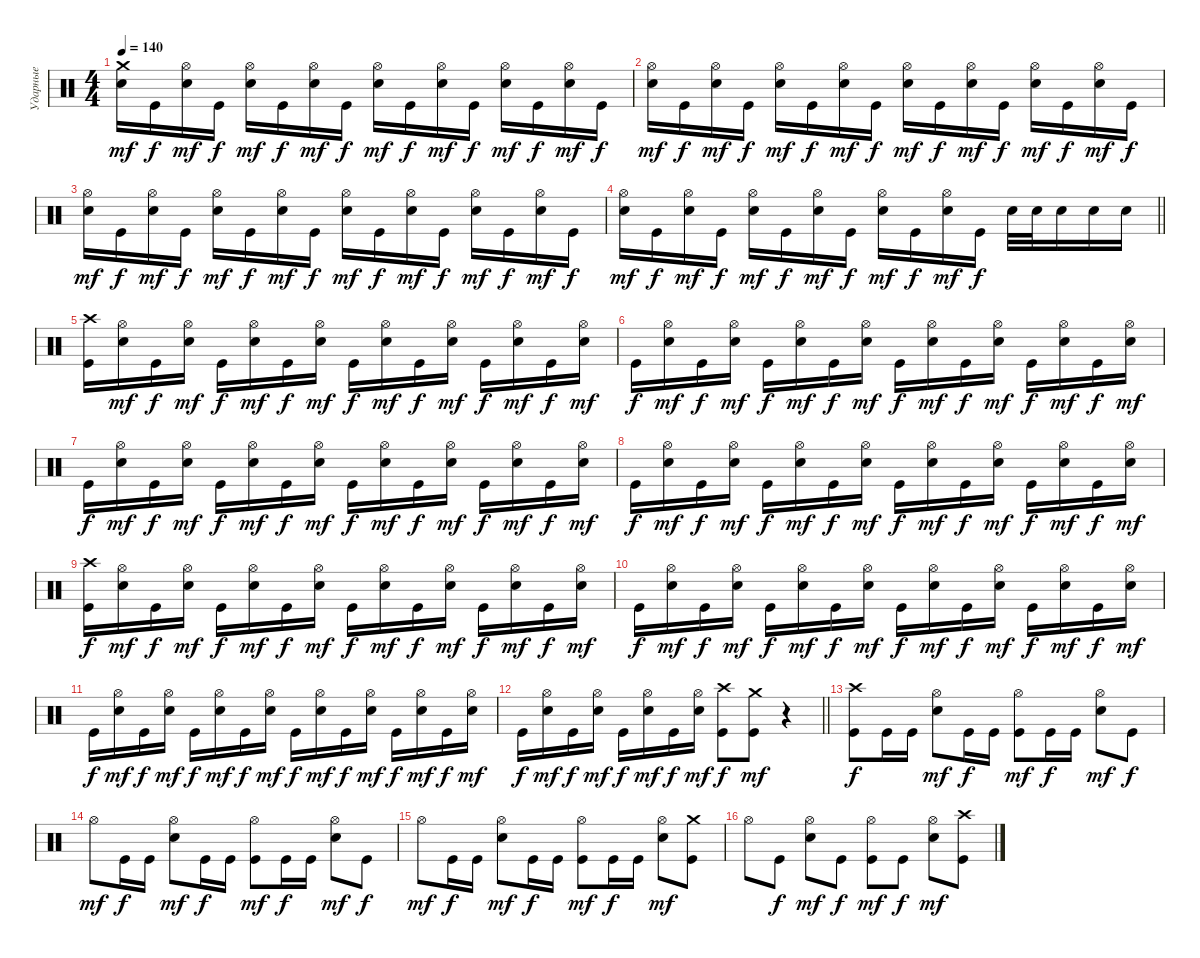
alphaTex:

\track ("Ударные" "Ударные") {instrument percussion}
\staff {score}
\articulation defaults
\ts (4 4)
\tempo 140
\clef neutral
\ks c
("Electric Snare (hit)" "Crash medium (hit)").16{dy mf} "Kick (hit)".16{dy f} ("Electric Snare (hit)" "Hi-Hat (open)").16{dy mf} "Kick (hit)".16{dy f} ("Electric Snare (hit)" "Hi-Hat (open)").16{dy mf} "Kick (hit)".16{dy f} ("Electric Snare (hit)" "Hi-Hat (open)").16{dy mf} "Kick (hit)".16{dy f} ("Electric Snare (hit)" "Hi-Hat (open)").16{dy mf} "Kick (hit)".16{dy f} ("Electric Snare (hit)" "Hi-Hat (open)").16{dy mf} "Kick (hit)".16{dy f} ("Electric Snare (hit)" "Hi-Hat (open)").16{dy mf} "Kick (hit)".16{dy f} ("Electric Snare (hit)" "Hi-Hat (open)").16{dy mf} "Kick (hit)".16{dy f} |
("Electric Snare (hit)" "Hi-Hat (open)").16{dy mf} "Kick (hit)".16{dy f} ("Electric Snare (hit)" "Hi-Hat (open)").16{dy mf} "Kick (hit)".16{dy f} ("Electric Snare (hit)" "Hi-Hat (open)").16{dy mf} "Kick (hit)".16{dy f} ("Electric Snare (hit)" "Hi-Hat (open)").16{dy mf} "Kick (hit)".16{dy f} ("Electric Snare (hit)" "Hi-Hat (open)").16{dy mf} "Kick (hit)".16{dy f} ("Electric Snare (hit)" "Hi-Hat (open)").16{dy mf} "Kick (hit)".16{dy f} ("Electric Snare (hit)" "Hi-Hat (open)").16{dy mf} "Kick (hit)".16{dy f} ("Electric Snare (hit)" "Hi-Hat (open)").16{dy mf} "Kick (hit)".16{dy f} |
("Electric Snare (hit)" "Hi-Hat (open)").16{dy mf} "Kick (hit)".16{dy f} ("Electric Snare (hit)" "Hi-Hat (open)").16{dy mf} "Kick (hit)".16{dy f} ("Electric Snare (hit)" "Hi-Hat (open)").16{dy mf} "Kick (hit)".16{dy f} ("Electric Snare (hit)" "Hi-Hat (open)").16{dy mf} "Kick (hit)".16{dy f} ("Electric Snare (hit)" "Hi-Hat (open)").16{dy mf} "Kick (hit)".16{dy f} ("Electric Snare (hit)" "Hi-Hat (open)").16{dy mf} "Kick (hit)".16{dy f} ("Electric Snare (hit)" "Hi-Hat (open)").16{dy mf} "Kick (hit)".16{dy f} ("Electric Snare (hit)" "Hi-Hat (open)").16{dy mf} "Kick (hit)".16{dy f} |
\barLineRight lightlight
("Electric Snare (hit)" "Hi-Hat (open)").16{dy mf} "Kick (hit)".16{dy f} ("Electric Snare (hit)" "Hi-Hat (open)").16{dy mf} "Kick (hit)".16{dy f} ("Electric Snare (hit)" "Hi-Hat (open)").16{dy mf} "Kick (hit)".16{dy f} ("Electric Snare (hit)" "Hi-Hat (open)").16{dy mf} "Kick (hit)".16{dy f} ("Electric Snare (hit)" "Hi-Hat (open)").16{dy mf} "Kick (hit)".16{dy f} ("Electric Snare (hit)" "Hi-Hat (open)").16{dy mf} "Kick (hit)".16{dy f} "Electric Snare (hit)".32 "Electric Snare (hit)".32 "Electric Snare (hit)".16 "Electric Snare (hit)".16 "Electric Snare (hit)".16 |
\section ("" "")
("Kick (hit)" "Crash high (hit)").16 ("Electric Snare (hit)" "Hi-Hat (open)").16{dy mf} "Kick (hit)".16{dy f} ("Electric Snare (hit)" "Hi-Hat (open)").16{dy mf} "Kick (hit)".16{dy f} ("Electric Snare (hit)" "Hi-Hat (open)").16{dy mf} "Kick (hit)".16{dy f} ("Electric Snare (hit)" "Hi-Hat (open)").16{dy mf} "Kick (hit)".16{dy f} ("Electric Snare (hit)" "Hi-Hat (open)").16{dy mf} "Kick (hit)".16{dy f} ("Electric Snare (hit)" "Hi-Hat (open)").16{dy mf} "Kick (hit)".16{dy f} ("Electric Snare (hit)" "Hi-Hat (open)").16{dy mf} "Kick (hit)".16{dy f} ("Electric Snare (hit)" "Hi-Hat (open)").16{dy mf} |
"Kick (hit)".16{dy f} ("Electric Snare (hit)" "Hi-Hat (open)").16{dy mf} "Kick (hit)".16{dy f} ("Electric Snare (hit)" "Hi-Hat (open)").16{dy mf} "Kick (hit)".16{dy f} ("Electric Snare (hit)" "Hi-Hat (open)").16{dy mf} "Kick (hit)".16{dy f} ("Electric Snare (hit)" "Hi-Hat (open)").16{dy mf} "Kick (hit)".16{dy f} ("Electric Snare (hit)" "Hi-Hat (open)").16{dy mf} "Kick (hit)".16{dy f} ("Electric Snare (hit)" "Hi-Hat (open)").16{dy mf} "Kick (hit)".16{dy f} ("Electric Snare (hit)" "Hi-Hat (open)").16{dy mf} "Kick (hit)".16{dy f} ("Electric Snare (hit)" "Hi-Hat (open)").16{dy mf} |
"Kick (hit)".16{dy f} ("Electric Snare (hit)" "Hi-Hat (open)").16{dy mf} "Kick (hit)".16{dy f} ("Electric Snare (hit)" "Hi-Hat (open)").16{dy mf} "Kick (hit)".16{dy f} ("Electric Snare (hit)" "Hi-Hat (open)").16{dy mf} "Kick (hit)".16{dy f} ("Electric Snare (hit)" "Hi-Hat (open)").16{dy mf} "Kick (hit)".16{dy f} ("Electric Snare (hit)" "Hi-Hat (open)").16{dy mf} "Kick (hit)".16{dy f} ("Electric Snare (hit)" "Hi-Hat (open)").16{dy mf} "Kick (hit)".16{dy f} ("Electric Snare (hit)" "Hi-Hat (open)").16{dy mf} "Kick (hit)".16{dy f} ("Electric Snare (hit)" "Hi-Hat (open)").16{dy mf} |
"Kick (hit)".16{dy f} ("Electric Snare (hit)" "Hi-Hat (open)").16{dy mf} "Kick (hit)".16{dy f} ("Electric Snare (hit)" "Hi-Hat (open)").16{dy mf} "Kick (hit)".16{dy f} ("Electric Snare (hit)" "Hi-Hat (open)").16{dy mf} "Kick (hit)".16{dy f} ("Electric Snare (hit)" "Hi-Hat (open)").16{dy mf} "Kick (hit)".16{dy f} ("Electric Snare (hit)" "Hi-Hat (open)").16{dy mf} "Kick (hit)".16{dy f} ("Electric Snare (hit)" "Hi-Hat (open)").16{dy mf} "Kick (hit)".16{dy f} ("Electric Snare (hit)" "Hi-Hat (open)").16{dy mf} "Kick (hit)".16{dy f} ("Electric Snare (hit)" "Hi-Hat (open)").16{dy mf} |
("Kick (hit)" "Crash high (hit)").16{dy f} ("Electric Snare (hit)" "Hi-Hat (open)").16{dy mf} "Kick (hit)".16{dy f} ("Electric Snare (hit)" "Hi-Hat (open)").16{dy mf} "Kick (hit)".16{dy f} ("Electric Snare (hit)" "Hi-Hat (open)").16{dy mf} "Kick (hit)".16{dy f} ("Electric Snare (hit)" "Hi-Hat (open)").16{dy mf} "Kick (hit)".16{dy f} ("Electric Snare (hit)" "Hi-Hat (open)").16{dy mf} "Kick (hit)".16{dy f} ("Electric Snare (hit)" "Hi-Hat (open)").16{dy mf} "Kick (hit)".16{dy f} ("Electric Snare (hit)" "Hi-Hat (open)").16{dy mf} "Kick (hit)".16{dy f} ("Electric Snare (hit)" "Hi-Hat (open)").16{dy mf} |
"Kick (hit)".16{dy f} ("Electric Snare (hit)" "Hi-Hat (open)").16{dy mf} "Kick (hit)".16{dy f} ("Electric Snare (hit)" "Hi-Hat (open)").16{dy mf} "Kick (hit)".16{dy f} ("Electric Snare (hit)" "Hi-Hat (open)").16{dy mf} "Kick (hit)".16{dy f} ("Electric Snare (hit)" "Hi-Hat (open)").16{dy mf} "Kick (hit)".16{dy f} ("Electric Snare (hit)" "Hi-Hat (open)").16{dy mf} "Kick (hit)".16{dy f} ("Electric Snare (hit)" "Hi-Hat (open)").16{dy mf} "Kick (hit)".16{dy f} ("Electric Snare (hit)" "Hi-Hat (open)").16{dy mf} "Kick (hit)".16{dy f} ("Electric Snare (hit)" "Hi-Hat (open)").16{dy mf} |
"Kick (hit)".16{dy f} ("Electric Snare (hit)" "Hi-Hat (open)").16{dy mf} "Kick (hit)".16{dy f} ("Electric Snare (hit)" "Hi-Hat (open)").16{dy mf} "Kick (hit)".16{dy f} ("Electric Snare (hit)" "Hi-Hat (open)").16{dy mf} "Kick (hit)".16{dy f} ("Electric Snare (hit)" "Hi-Hat (open)").16{dy mf} "Kick (hit)".16{dy f} ("Electric Snare (hit)" "Hi-Hat (open)").16{dy mf} "Kick (hit)".16{dy f} ("Electric Snare (hit)" "Hi-Hat (open)").16{dy mf} "Kick (hit)".16{dy f} ("Electric Snare (hit)" "Hi-Hat (open)").16{dy mf} "Kick (hit)".16{dy f} ("Electric Snare (hit)" "Hi-Hat (open)").16{dy mf} |
\barLineRight lightlight "Kick (hit)".16{dy f}
("Electric Snare (hit)" "Hi-Hat (open)").16{dy mf} "Kick (hit)".16{dy f} ("Electric Snare (hit)" "Hi-Hat (open)").16{dy mf} "Kick (hit)".16{dy f} ("Electric Snare (hit)" "Hi-Hat (open)").16{dy mf} "Kick (hit)".16{dy f} ("Electric Snare (hit)" "Hi-Hat (open)").16{dy mf} ("Kick (hit)" "Crash high (hit)").8{dy f} ("Kick (hit)" "Crash medium (hit)").8{dy mf} r.4 |
\section ("" "")
("Kick (hit)" "Crash high (hit)").8{dy f} "Kick (hit)".16 "Kick (hit)".16 ("Electric Snare (hit)" "Hi-Hat (open)").8{dy mf} "Kick (hit)".16{dy f} "Kick (hit)".16 ("Kick (hit)" "Hi-Hat (open)").8{dy mf} "Kick (hit)".16{dy f} "Kick (hit)".16 ("Electric Snare (hit)" "Hi-Hat (open)").8{dy mf} "Kick (hit)".8{dy f} |
"Hi-Hat (open)".8{dy mf} "Kick (hit)".16{dy f} "Kick (hit)".16 ("Electric Snare (hit)" "Hi-Hat (open)").8{dy mf} "Kick (hit)".16{dy f} "Kick (hit)".16 ("Kick (hit)" "Hi-Hat (open)").8{dy mf} "Kick (hit)".16{dy f} "Kick (hit)".16 ("Electric Snare (hit)" "Hi-Hat (open)").8{dy mf} "Kick (hit)".8{dy f} |
"Hi-Hat (open)".8{dy mf} "Kick (hit)".16{dy f} "Kick (hit)".16 ("Electric Snare (hit)" "Hi-Hat (open)").8{dy mf} "Kick (hit)".16{dy f} "Kick (hit)".16 ("Kick (hit)" "Hi-Hat (open)").8{dy mf} "Kick (hit)".16{dy f} "Kick (hit)".16 ("Electric Snare (hit)" "Hi-Hat (open)").8{dy mf} ("Kick (hit)" "Crash medium (hit)").8 |
"Hi-Hat (open)".8 "Kick (hit)".8{dy f} ("Electric Snare (hit)" "Hi-Hat (open)").8{dy mf} "Kick (hit)".8{dy f} ("Kick (hit)" "Hi-Hat (open)").8{dy mf} "Kick (hit)".8{dy f} ("Electric Snare (hit)" "Hi-Hat (open)").8{dy mf} ("Kick (hit)" "Crash high (hit)").8
